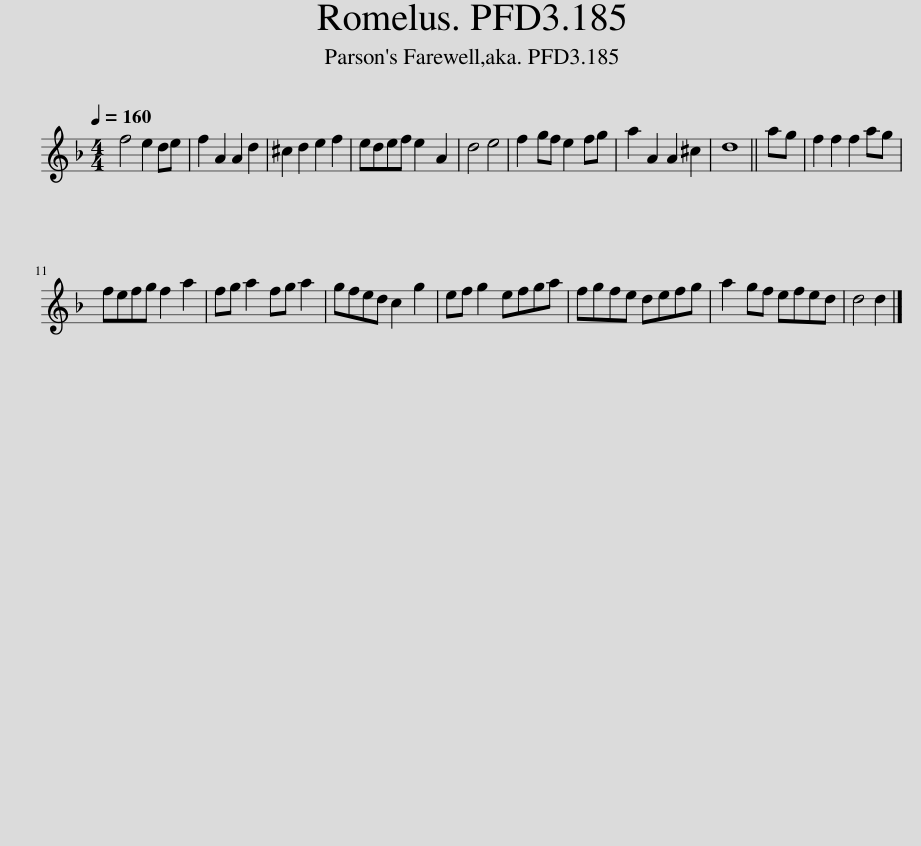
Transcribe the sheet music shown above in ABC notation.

X:1
L:1/8
Q:1/4=160
M:4/4
I:linebreak $
K:Dmin
V:1 treble
V:1
 f4 e2 de | f2 A2 A2 d2 | ^c2 d2 e2 f2 | edef e2 A2 | d4 e4 | %5
 f2 gf e2 fg | a2 A2 A2 ^c2 | d8 || ag | f2 f2 f2 ag |$ %10
 fefg f2 a2 | fg a2 fg a2 | gfed c2 g2 | ef g2 efga | fgfe defg | %15
 a2 gf efed | d4 d2 |] %17
